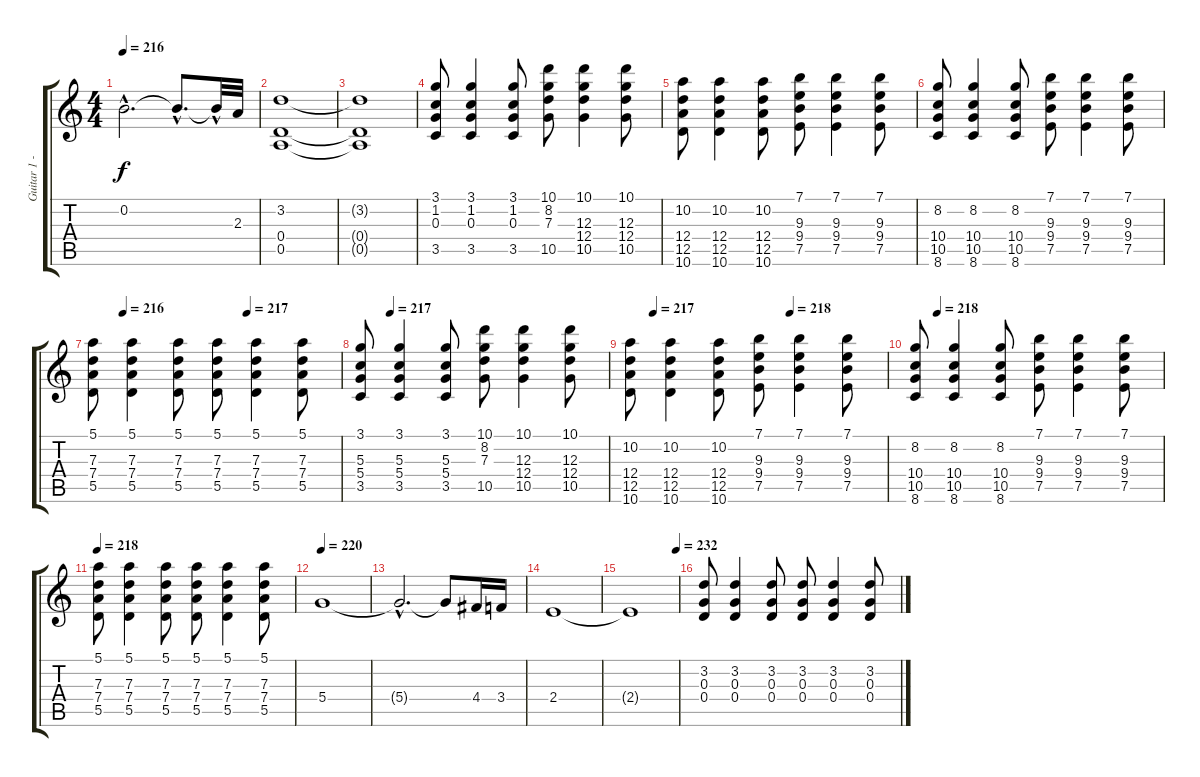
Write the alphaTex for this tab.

\track ("Guitar 1 - El Hefe" "Guitar 1 -") {instrument overdrivenguitar}
\staff {score tabs}
\tuning (E4 B3 G3 D3 A2 E2) {hide}
\ts (4 4)
\tempo 216
\clef g2
\ks c
0.2{hac t}.2{d dy f} 0.2{hac t}.8{d} 0.2{hac t}.32 2.3.32 |
(3.2 0.4 0.5).1 |
(3.2{t} 0.4{t} 0.5{t}).1 |
(3.1 1.2 0.3 3.5).8 (3.1 1.2 0.3 3.5).4 (3.1 1.2 0.3 3.5).8 (10.1 8.2 7.3 10.5).8 (10.1 12.3 12.4 10.5).4 (10.1 12.3 12.4 10.5).8 |
(10.2 12.4 12.5 10.6).8 (10.2 12.4 12.5 10.6).4 (10.2 12.4 12.5 10.6).8 (7.1 9.3 9.4 7.5).8 (7.1 9.3 9.4 7.5).4 (7.1 9.3 9.4 7.5).8 |
(8.2 10.4 10.5 8.6).8 (8.2 10.4 10.5 8.6).4 (8.2 10.4 10.5 8.6).8 (7.1 9.3 9.4 7.5).8 (7.1 9.3 9.4 7.5).4 (7.1 9.3 9.4 7.5).8 |
\tempo (216 0.125)
\tempo (217 0.625)
(5.1 7.3 7.4 5.5).8 (5.1 7.3 7.4 5.5).4 (5.1 7.3 7.4 5.5).8 (5.1 7.3 7.4 5.5).8 (5.1 7.3 7.4 5.5).4 (5.1 7.3 7.4 5.5).8 |
\tempo (217 0.125)
(3.1 5.3 5.4 3.5).8 (3.1 5.3 5.4 3.5).4 (3.1 5.3 5.4 3.5).8 (10.1 8.2 7.3 10.5).8 (10.1 12.3 12.4 10.5).4 (10.1 12.3 12.4 10.5).8 |
\tempo (217 0.09375)
\tempo (218 0.625)
(10.2 12.4 12.5 10.6).8 (10.2 12.4 12.5 10.6).4 (10.2 12.4 12.5 10.6).8 (7.1 9.3 9.4 7.5).8 (7.1 9.3 9.4 7.5).4 (7.1 9.3 9.4 7.5).8 |
\tempo (218 0.09375)
(8.2 10.4 10.5 8.6).8 (8.2 10.4 10.5 8.6).4 (8.2 10.4 10.5 8.6).8 (7.1 9.3 9.4 7.5).8 (7.1 9.3 9.4 7.5).4 (7.1 9.3 9.4 7.5).8 |
\tempo 218
(5.1 7.3 7.4 5.5).8 (5.1 7.3 7.4 5.5).4 (5.1 7.3 7.4 5.5).8 (5.1 7.3 7.4 5.5).8 (5.1 7.3 7.4 5.5).4 (5.1 7.3 7.4 5.5).8 |
\tempo 220
5.4.1 |
5.4{hac t}.2{d} 5.4{t}.8 4.4.16 3.4.16 |
2.4.1 |
\tempo (232 0.96875)
2.4{t}.1 |
(3.2 0.3 0.4).8 (3.2 0.3 0.4).4 (3.2 0.3 0.4).8 (3.2 0.3 0.4).8 (3.2 0.3 0.4).4 (3.2 0.3 0.4).8
